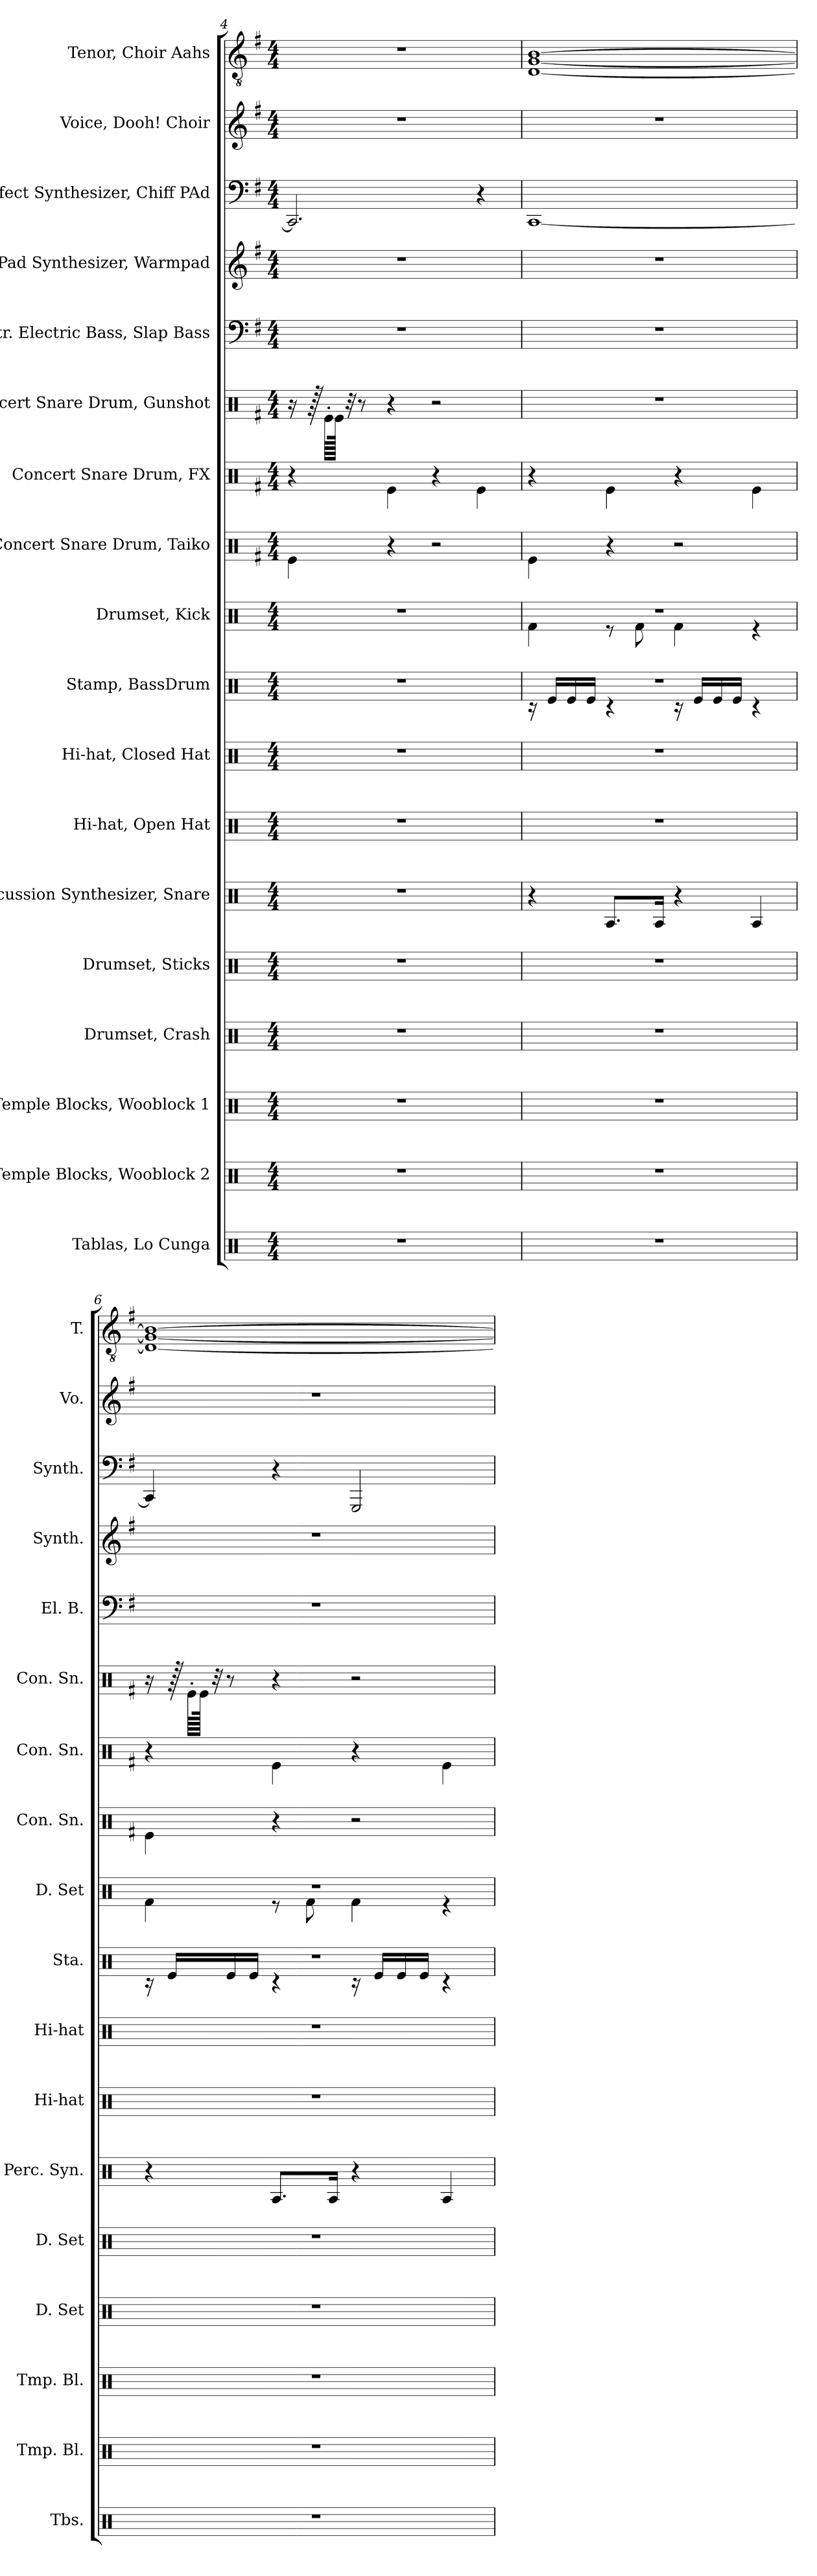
**kern	**kern	**kern	**kern	**kern	**kern	**kern	**kern	**kern	**kern	**kern	**kern	**kern	**kern	**kern	**kern	**kern	**kern
*part18	*part17	*part16	*part15	*part14	*part13	*part12	*part11	*part10	*part9	*part8	*part7	*part6	*part5	*part4	*part3	*part2	*part1
*staff18	*staff17	*staff16	*staff15	*staff14	*staff13	*staff12	*staff11	*staff10	*staff9	*staff8	*staff7	*staff6	*staff5	*staff4	*staff3	*staff2	*staff1
*I"Tablas, Lo Cunga	*I"Temple Blocks, Wooblock 2	*I"Temple Blocks, Wooblock 1	*I"Drumset, Crash	*I"Drumset, Sticks	*I"Percussion Synthesizer, Snare	*I"Hi-hat, Open Hat	*I"Hi-hat, Closed Hat	*I"Stamp, BassDrum	*I"Drumset, Kick	*I"Concert Snare Drum, Taiko	*I"Concert Snare Drum, FX	*I"Concert Snare Drum, Gunshot	*I"5-str. Electric Bass, Slap Bass	*I"Pad Synthesizer, Warmpad	*I"Effect Synthesizer, Chiff PAd	*I"Voice, Dooh! Choir	*I"Tenor, Choir Aahs
*I'Tbs.	*I'Tmp. Bl.	*I'Tmp. Bl.	*I'D. Set	*I'D. Set	*I'Perc. Syn.	*I'Hi-hat	*I'Hi-hat	*I'Sta.	*I'D. Set	*I'Con. Sn.	*I'Con. Sn.	*I'Con. Sn.	*I'El. B.	*I'Synth.	*I'Synth.	*I'Vo.	*I'T.
*clefX	*clefX	*clefX	*clefX	*clefX	*clefX	*clefX	*clefX	*clefX	*clefX	*clefX	*clefX	*clefX	*clefF4	*clefG2	*clefF4	*clefG2	*clefGv2
*	*	*	*	*	*	*	*	*	*	*	*	*	*ITrd7c12	*	*	*	*
*k[]	*k[]	*k[]	*k[]	*k[]	*k[]	*k[]	*k[]	*k[]	*k[]	*k[f#]	*k[f#]	*k[f#]	*k[f#]	*k[f#]	*k[f#]	*k[f#]	*k[f#]
*M4/4	*M4/4	*M4/4	*M4/4	*M4/4	*M4/4	*M4/4	*M4/4	*M4/4	*M4/4	*M4/4	*M4/4	*M4/4	*M4/4	*M4/4	*M4/4	*M4/4	*M4/4
=4	=4	=4	=4	=4	=4	=4	=4	=4	=4	=4	=4	=4	=4	=4	=4	=4	=4
1r	1r	1r	1r	1r	1r	1r	1r	1r	1r	4Re\	4r	16r	1r	1r	2.CC/]	1r	1r
.	.	.	.	.	.	.	.	.	.	.	.	128r	.	.	.	.	.
.	.	.	.	.	.	.	.	.	.	.	.	64Re'\LLLL	.	.	.	.	.
.	.	.	.	.	.	.	.	.	.	.	.	128Re\JJJJk	.	.	.	.	.
.	.	.	.	.	.	.	.	.	.	.	.	32r	.	.	.	.	.
.	.	.	.	.	.	.	.	.	.	.	.	8r	.	.	.	.	.
.	.	.	.	.	.	.	.	.	.	4r	4Re\	4r	.	.	.	.	.
.	.	.	.	.	.	.	.	.	.	2r	4r	2r	.	.	.	.	.
.	.	.	.	.	.	.	.	.	.	.	4Re\	.	.	.	4r	.	.
!!LO:PB:g=z
=5	=5	=5	=5	=5	=5	=5	=5	=5	=5	=5	=5	=5	=5	=5	=5	=5	=5
*	*	*	*	*	*	*	*	*	*	*	*	*	*	*	*	*	*MM69
*	*	*	*	*	*	*	*	*^	*^	*	*	*	*	*	*	*	*
1r	1r	1r	1r	1r	4r	1r	1r	1r	16r	1r	4Rf\	4Re\	4r	1r	1r	1r	[1CC	1r	[1D [1G [1B
.	.	.	.	.	.	.	.	.	16Re/LL	.	.	.	.	.	.	.	.	.	.
.	.	.	.	.	.	.	.	.	16Re/	.	.	.	.	.	.	.	.	.	.
.	.	.	.	.	.	.	.	.	16Re/JJ	.	.	.	.	.	.	.	.	.	.
.	.	.	.	.	8.RA/L	.	.	.	4r	.	8r	4r	4Re\	.	.	.	.	.	.
.	.	.	.	.	.	.	.	.	.	.	8Rf\	.	.	.	.	.	.	.	.
.	.	.	.	.	16RA/Jk	.	.	.	.	.	.	.	.	.	.	.	.	.	.
.	.	.	.	.	4r	.	.	.	16r	.	4Rf\	2r	4r	.	.	.	.	.	.
.	.	.	.	.	.	.	.	.	16Re/LL	.	.	.	.	.	.	.	.	.	.
.	.	.	.	.	.	.	.	.	16Re/	.	.	.	.	.	.	.	.	.	.
.	.	.	.	.	.	.	.	.	16Re/JJ	.	.	.	.	.	.	.	.	.	.
.	.	.	.	.	4RA/	.	.	.	4r	.	4r	.	4Re\	.	.	.	.	.	.
=6	=6	=6	=6	=6	=6	=6	=6	=6	=6	=6	=6	=6	=6	=6	=6	=6	=6	=6	=6
1r	1r	1r	1r	1r	4r	1r	1r	1r	16r	1r	4Rf\	4Re\	4r	16r	1r	1r	4CC/]	1r	1D_ 1G_ 1B_
.	.	.	.	.	.	.	.	.	16Re/LL	.	.	.	.	128r	.	.	.	.	.
.	.	.	.	.	.	.	.	.	.	.	.	.	.	64Re'\LLLL	.	.	.	.	.
.	.	.	.	.	.	.	.	.	.	.	.	.	.	128Re\JJJJk	.	.	.	.	.
.	.	.	.	.	.	.	.	.	.	.	.	.	.	32r	.	.	.	.	.
.	.	.	.	.	.	.	.	.	16Re/	.	.	.	.	8r	.	.	.	.	.
.	.	.	.	.	.	.	.	.	16Re/JJ	.	.	.	.	.	.	.	.	.	.
.	.	.	.	.	8.RA/L	.	.	.	4r	.	8r	4r	4Re\	4r	.	.	4r	.	.
.	.	.	.	.	.	.	.	.	.	.	8Rf\	.	.	.	.	.	.	.	.
.	.	.	.	.	16RA/Jk	.	.	.	.	.	.	.	.	.	.	.	.	.	.
.	.	.	.	.	4r	.	.	.	16r	.	4Rf\	2r	4r	2r	.	.	2GGG/	.	.
.	.	.	.	.	.	.	.	.	16Re/LL	.	.	.	.	.	.	.	.	.	.
.	.	.	.	.	.	.	.	.	16Re/	.	.	.	.	.	.	.	.	.	.
.	.	.	.	.	.	.	.	.	16Re/JJ	.	.	.	.	.	.	.	.	.	.
.	.	.	.	.	4RA/	.	.	.	4r	.	4r	.	4Re\	.	.	.	.	.	.
*	*	*	*	*	*	*	*	*v	*v	*	*	*	*	*	*	*	*	*	*
*	*	*	*	*	*	*	*	*	*v	*v	*	*	*	*	*	*	*	*
=	=	=	=	=	=	=	=	=	=	=	=	=	=	=	=	=	=
*-	*-	*-	*-	*-	*-	*-	*-	*-	*-	*-	*-	*-	*-	*-	*-	*-	*-
